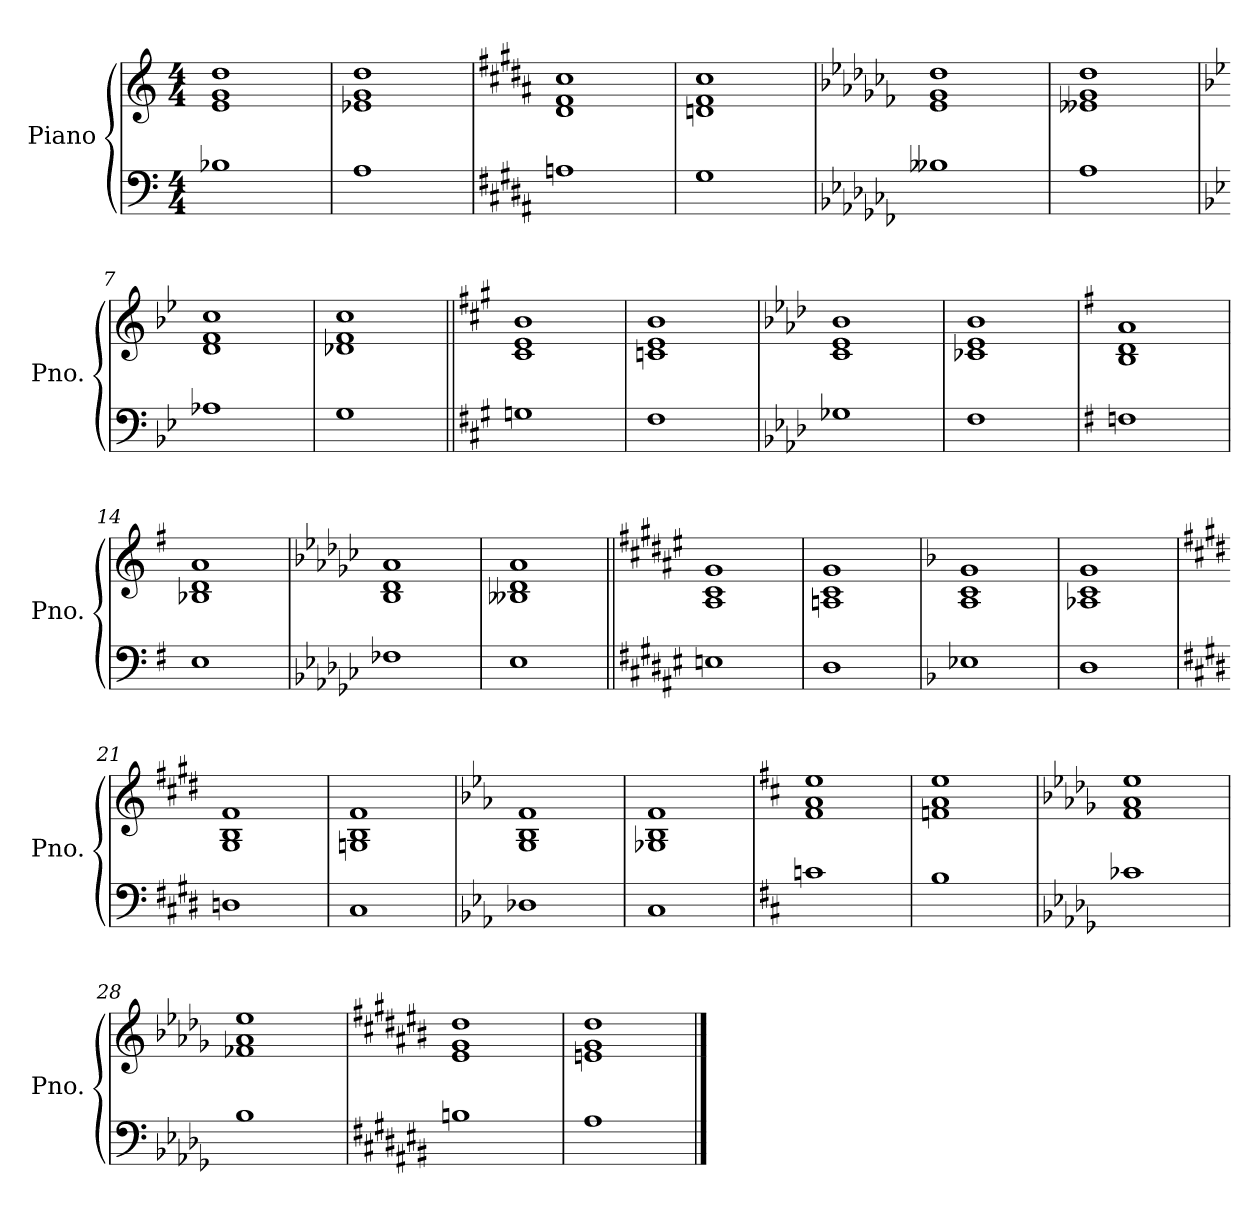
**kern	**kern
*part1	*part1
*staff2	*staff1
*I"Piano	*
*I'Pno.	*
*clefF4	*clefG2
*k[]	*k[]
*M4/4	*M4/4
=1	=1
1B-X	1e 1g 1dd
=2	=2
1A	1e-X 1g 1dd
=3	=3
*k[f#c#g#d#a#]	*k[f#c#g#d#a#]
1An	1d# 1f# 1cc#
=4	=4
1G#	1dn 1f# 1cc#
=5	=5
*k[b-e-a-d-g-c-f-]	*k[b-e-a-d-g-c-f-]
1B--X	1e- 1g- 1dd-
=6	=6
1A-	1e--X 1g- 1dd-
=7	=7
*k[b-e-]	*k[b-e-]
1A-X	1d 1f 1cc
=8	=8
1G	1d-X 1f 1cc
=9||	=9||
*k[f#c#g#]	*k[f#c#g#]
1Gn	1c# 1e 1b
=10	=10
1F#	1cn 1e 1b
=11	=11
*k[b-e-a-d-]	*k[b-e-a-d-]
1G-X	1c 1e- 1b-
=12	=12
1F	1c-X 1e- 1b-
=13	=13
*k[f#]	*k[f#]
1Fn	1B 1d 1a
=14	=14
1E	1B-X 1d 1a
=15	=15
*k[b-e-a-d-g-c-]	*k[b-e-a-d-g-c-]
1F-X	1B- 1d- 1a-
=16	=16
1E-	1B--X 1d- 1a-
=17||	=17||
*k[f#c#g#d#a#e#]	*k[f#c#g#d#a#e#]
1En	1A# 1c# 1g#
=18	=18
1D#	1An 1c# 1g#
=19	=19
*k[b-]	*k[b-]
1E-X	1A 1c 1g
=20	=20
1D	1A-X 1c 1g
=21	=21
*k[f#c#g#d#]	*k[f#c#g#d#]
1Dn	1G# 1B 1f#
=22	=22
1C#	1Gn 1B 1f#
=23	=23
*k[b-e-a-]	*k[b-e-a-]
1D-X	1G 1B- 1f
=24	=24
1C	1G-X 1B- 1f
=25	=25
*k[f#c#]	*k[f#c#]
1cn	1f# 1a 1ee
=26	=26
1B	1fn 1a 1ee
=27	=27
*k[b-e-a-d-g-]	*k[b-e-a-d-g-]
1c-X	1f 1a- 1ee-
=28	=28
1B-	1f-X 1a- 1ee-
=29	=29
*k[f#c#g#d#a#e#b#]	*k[f#c#g#d#a#e#b#]
1Bn	1e# 1g# 1dd#
=30	=30
1A#	1en 1g# 1dd#
==	==
*-	*-
